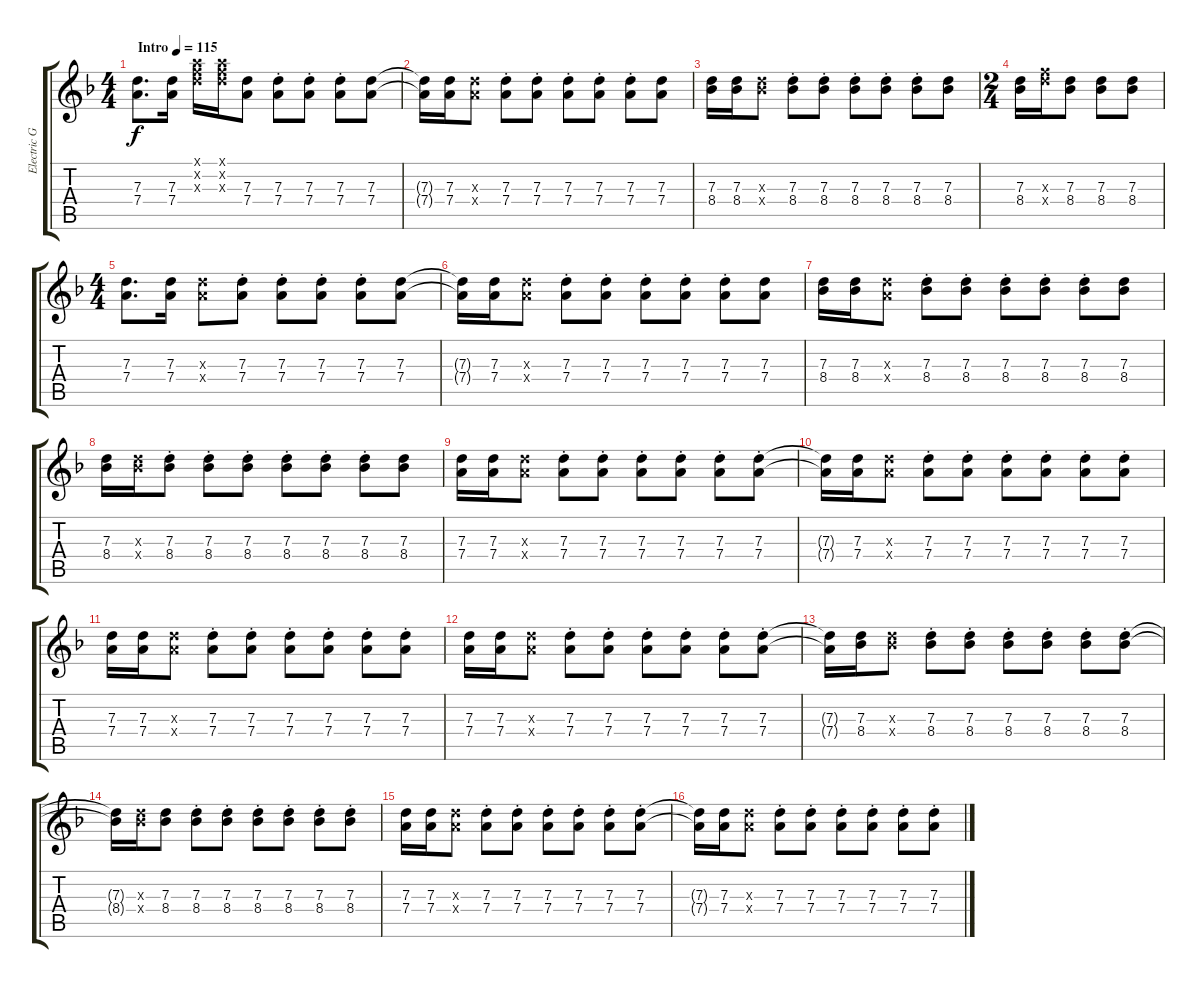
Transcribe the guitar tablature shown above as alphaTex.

\track ("Electric Guitar 2" "Electric G") {instrument overdrivenguitar}
\staff {score tabs}
\tuning (E4 B3 G3 D3 A2 E2) {hide}
\ts (4 4)
\tempo (115 "Intro")
\clef g2
\ks dminor
(7.3 7.4).8{d dy f instrument overdrivenguitar} (7.3 7.4).16 (5.1{x} 6.2{x} 7.3{x}).16 (5.1{x} 6.2{x} 7.3{x}).16 (7.3 7.4).8 (7.3{st} 7.4{st}).8 (7.3{st} 7.4{st}).8 (7.3{st} 7.4{st}).8 (7.3 7.4).8 |
(7.3{t} 7.4{t}).16 (7.3 7.4).16 (7.3{x} 7.4{x}).8 (7.3{st} 7.4{st}).8 (7.3{st} 7.4{st}).8 (7.3{st} 7.4{st}).8 (7.3{st} 7.4{st}).8 (7.3{st} 7.4{st}).8 (7.3 7.4).8 |
(7.3 8.4).16 (7.3 8.4).16 (7.3{x} 8.4{x}).8 (7.3{st} 8.4{st}).8 (7.3{st} 8.4{st}).8 (7.3{st} 8.4{st}).8 (7.3{st} 8.4{st}).8 (7.3{st} 8.4{st}).8 (7.3 8.4).8 |
\ts (2 4)
(7.3 8.4).16 (10.3{x} 12.4{x}).16 (7.3 8.4).8 (7.3 8.4).8 (7.3 8.4).8 |
\ts (4 4)
(7.3 7.4).8{d} (7.3 7.4).16 (7.3{x} 7.4{x}).8 (7.3{st} 7.4{st}).8 (7.3{st} 7.4{st}).8 (7.3{st} 7.4{st}).8 (7.3{st} 7.4{st}).8 (7.3 7.4).8 |
(7.3{t} 7.4{t}).16 (7.3 7.4).16 (7.3{x} 7.4{x}).8 (7.3{st} 7.4{st}).8 (7.3{st} 7.4{st}).8 (7.3{st} 7.4{st}).8 (7.3{st} 7.4{st}).8 (7.3{st} 7.4{st}).8 (7.3 7.4).8 |
(7.3 8.4).16 (7.3 8.4).16 (7.3{x} 7.4{x}).8 (7.3{st} 8.4{st}).8 (7.3{st} 8.4{st}).8 (7.3{st} 8.4{st}).8 (7.3{st} 8.4{st}).8 (7.3{st} 8.4{st}).8 (7.3 8.4).8 |
(7.3 8.4).16 (7.3{x} 8.4{x}).16 (7.3{st} 8.4{st}).8 (7.3{st} 8.4{st}).8 (7.3{st} 8.4{st}).8 (7.3{st} 8.4{st}).8 (7.3{st} 8.4{st}).8 (7.3{st} 8.4{st}).8 (7.3 8.4).8 |
(7.3 7.4).16 (7.3 7.4).16 (7.3{x} 7.4{x}).8 (7.3{st} 7.4{st}).8 (7.3{st} 7.4{st}).8 (7.3{st} 7.4{st}).8 (7.3{st} 7.4{st}).8 (7.3{st} 7.4{st}).8 (7.3{st} 7.4{st}).8 |
(7.3{t} 7.4{t}).16 (7.3 7.4).16 (7.3{x} 7.4{x}).8 (7.3{st} 7.4{st}).8 (7.3{st} 7.4{st}).8 (7.3{st} 7.4{st}).8 (7.3{st} 7.4{st}).8 (7.3{st} 7.4{st}).8 (7.3{st} 7.4{st}).8 |
(7.3 7.4).16 (7.3 7.4).16 (7.3{x} 7.4{x}).8 (7.3{st} 7.4{st}).8 (7.3{st} 7.4{st}).8 (7.3{st} 7.4{st}).8 (7.3{st} 7.4{st}).8 (7.3{st} 7.4{st}).8 (7.3{st} 7.4{st}).8 |
(7.3 7.4).16 (7.3 7.4).16 (7.3{x} 7.4{x}).8 (7.3{st} 7.4{st}).8 (7.3{st} 7.4{st}).8 (7.3{st} 7.4{st}).8 (7.3{st} 7.4{st}).8 (7.3{st} 7.4{st}).8 (7.3{st} 7.4{st}).8 |
(7.3{t} 7.4{t}).16 (7.3 8.4).16 (7.3{x} 8.4{x}).8 (7.3{st} 8.4{st}).8 (7.3{st} 8.4{st}).8 (7.3{st} 8.4{st}).8 (7.3{st} 8.4{st}).8 (7.3{st} 8.4{st}).8 (7.3{st} 8.4{st}).8 |
(7.3{t} 8.4{t}).16 (7.3{x} 8.4{x}).16 (7.3 8.4).8 (7.3{st} 8.4{st}).8 (7.3{st} 8.4{st}).8 (7.3{st} 8.4{st}).8 (7.3{st} 8.4{st}).8 (7.3{st} 8.4{st}).8 (7.3{st} 8.4{st}).8 |
(7.3 7.4).16 (7.3 7.4).16 (7.3{x} 7.4{x}).8 (7.3{st} 7.4{st}).8 (7.3{st} 7.4{st}).8 (7.3{st} 7.4{st}).8 (7.3{st} 7.4{st}).8 (7.3{st} 7.4{st}).8 (7.3{st} 7.4{st}).8 |
(7.3{t} 7.4{t}).16 (7.3 7.4).16 (7.3{x} 7.4{x}).8 (7.3{st} 7.4{st}).8 (7.3{st} 7.4{st}).8 (7.3{st} 7.4{st}).8 (7.3{st} 7.4{st}).8 (7.3{st} 7.4{st}).8 (7.3{st} 7.4{st}).8
